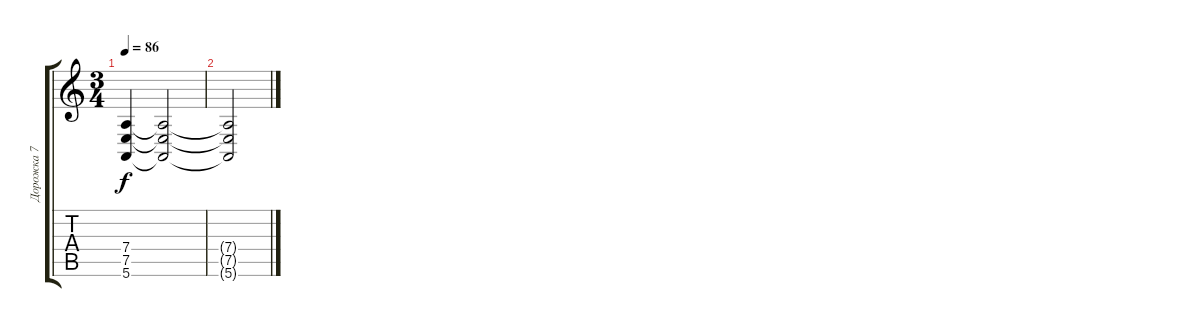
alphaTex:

\track ("Дорожка 7" "Дорожка 7") {instrument synthstrings1}
\staff {score tabs}
\tuning (E4 B3 G3 D3 A2 E2) {hide}
\ts (3 4)
\tempo 86
\clef g2
\ks c
(7.4 7.5 5.6).4{dy f} (7.4{t} 7.5{t} 5.6{t}).2 |
(7.4{t} 7.5{t} 5.6{t}).2
